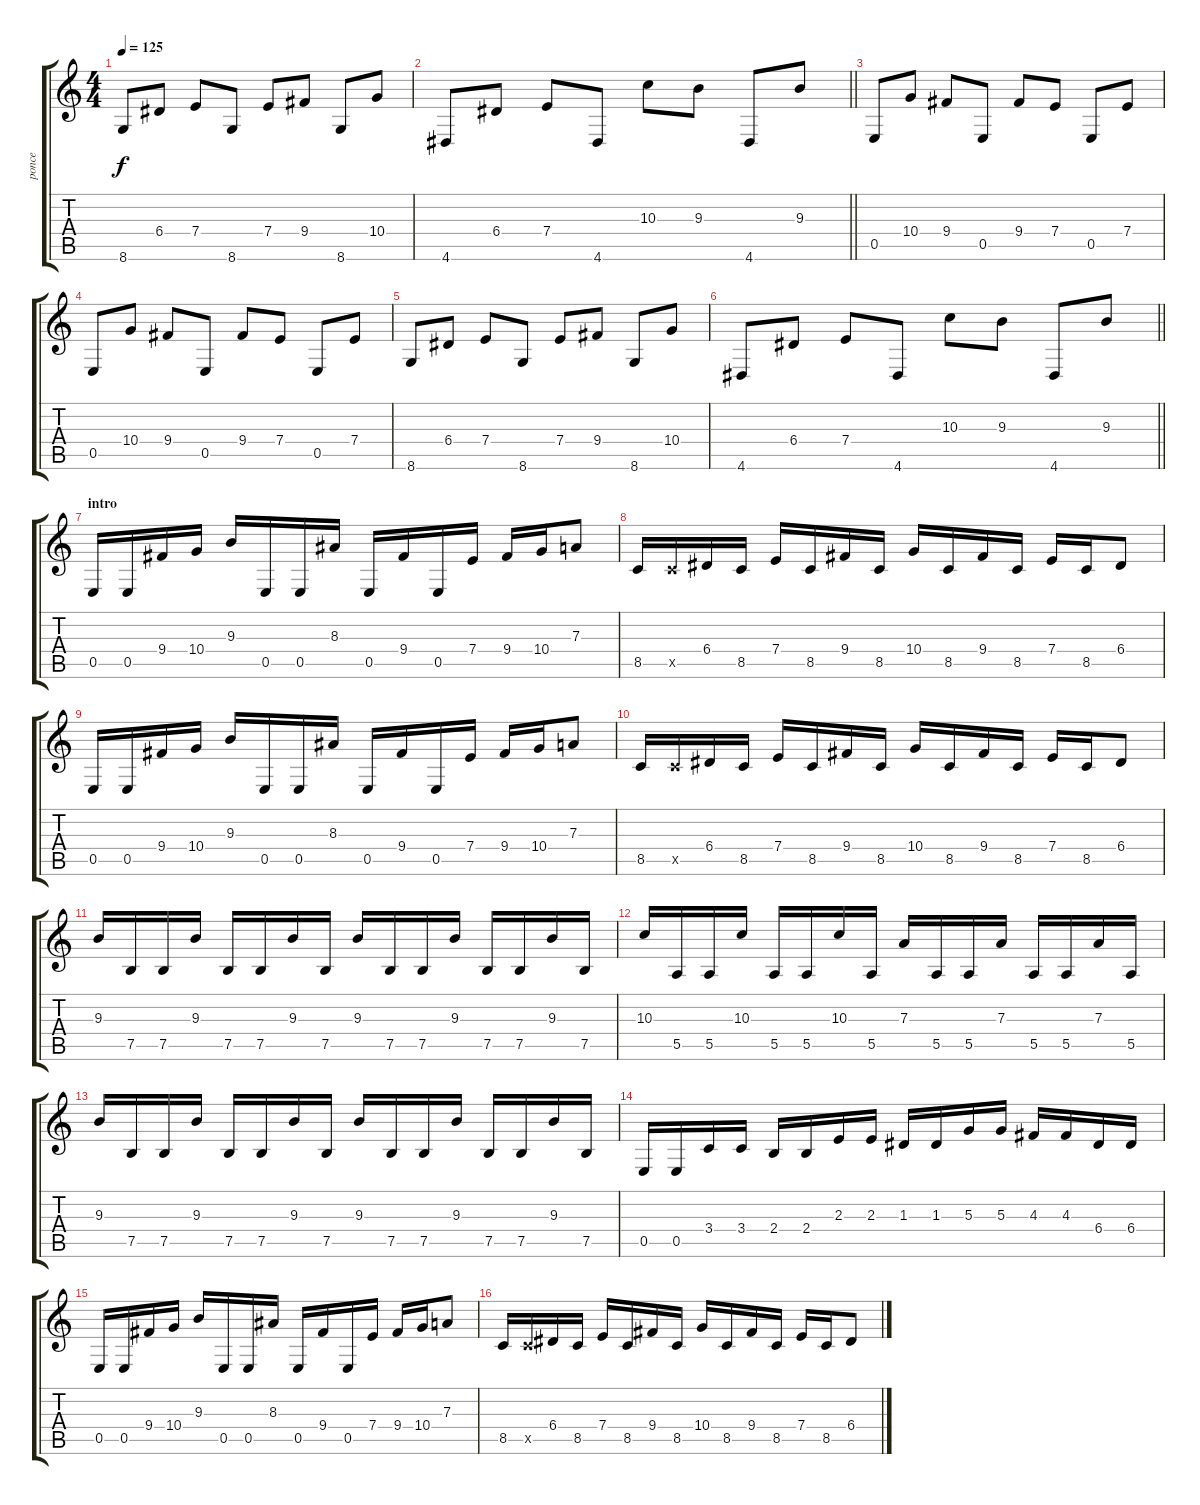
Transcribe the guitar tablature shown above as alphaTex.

\track ("ponce" "ponce") {instrument overdrivenguitar}
\staff {score tabs}
\tuning (B3 Gb3 D3 A2 E2 B1) {hide}
\ts (4 4)
\tempo 125
\clef g2
\ks c
8.6.8{dy f} 6.4.8 7.4.8 8.6.8 7.4.8 9.4.8 8.6.8 10.4.8 |
\barLineRight lightlight
4.6.8 6.4.8 7.4.8 4.6.8 10.3.8 9.3.8 4.6.8 9.3.8 |
0.5.8 10.4.8 9.4.8 0.5.8 9.4.8 7.4.8 0.5.8 7.4.8 |
0.5.8 10.4.8 9.4.8 0.5.8 9.4.8 7.4.8 0.5.8 7.4.8 |
8.6.8 6.4.8 7.4.8 8.6.8 7.4.8 9.4.8 8.6.8 10.4.8 |
\barLineRight lightlight
4.6.8 6.4.8 7.4.8 4.6.8 10.3.8 9.3.8 4.6.8 9.3.8 |
\section ("" "intro")
0.5.16 0.5.16 9.4.16 10.4.16 9.3.16 0.5.16 0.5.16 8.3.16 0.5.16 9.4.16 0.5.16 7.4.16 9.4.16 10.4.16 7.3.8 |
8.5.16 8.5{x}.16 6.4.16 8.5.16 7.4.16 8.5.16 9.4.16 8.5.16 10.4.16 8.5.16 9.4.16 8.5.16 7.4.16 8.5.16 6.4.8 |
0.5.16 0.5.16 9.4.16 10.4.16 9.3.16 0.5.16 0.5.16 8.3.16 0.5.16 9.4.16 0.5.16 7.4.16 9.4.16 10.4.16 7.3.8 |
8.5.16 8.5{x}.16 6.4.16 8.5.16 7.4.16 8.5.16 9.4.16 8.5.16 10.4.16 8.5.16 9.4.16 8.5.16 7.4.16 8.5.16 6.4.8 |
9.3.16 7.5.16 7.5.16 9.3.16 7.5.16 7.5.16 9.3.16 7.5.16 9.3.16 7.5.16 7.5.16 9.3.16 7.5.16 7.5.16 9.3.16 7.5.16 |
10.3.16 5.5.16 5.5.16 10.3.16 5.5.16 5.5.16 10.3.16 5.5.16 7.3.16 5.5.16 5.5.16 7.3.16 5.5.16 5.5.16 7.3.16 5.5.16 |
9.3.16 7.5.16 7.5.16 9.3.16 7.5.16 7.5.16 9.3.16 7.5.16 9.3.16 7.5.16 7.5.16 9.3.16 7.5.16 7.5.16 9.3.16 7.5.16 |
0.5.16 0.5.16 3.4.16 3.4.16 2.4.16 2.4.16 2.3.16 2.3.16 1.3.16 1.3.16 5.3.16 5.3.16 4.3.16 4.3.16 6.4.16 6.4.16 |
0.5.16 0.5.16 9.4.16 10.4.16 9.3.16 0.5.16 0.5.16 8.3.16 0.5.16 9.4.16 0.5.16 7.4.16 9.4.16 10.4.16 7.3.8 |
8.5.16 8.5{x}.16 6.4.16 8.5.16 7.4.16 8.5.16 9.4.16 8.5.16 10.4.16 8.5.16 9.4.16 8.5.16 7.4.16 8.5.16 6.4.8
